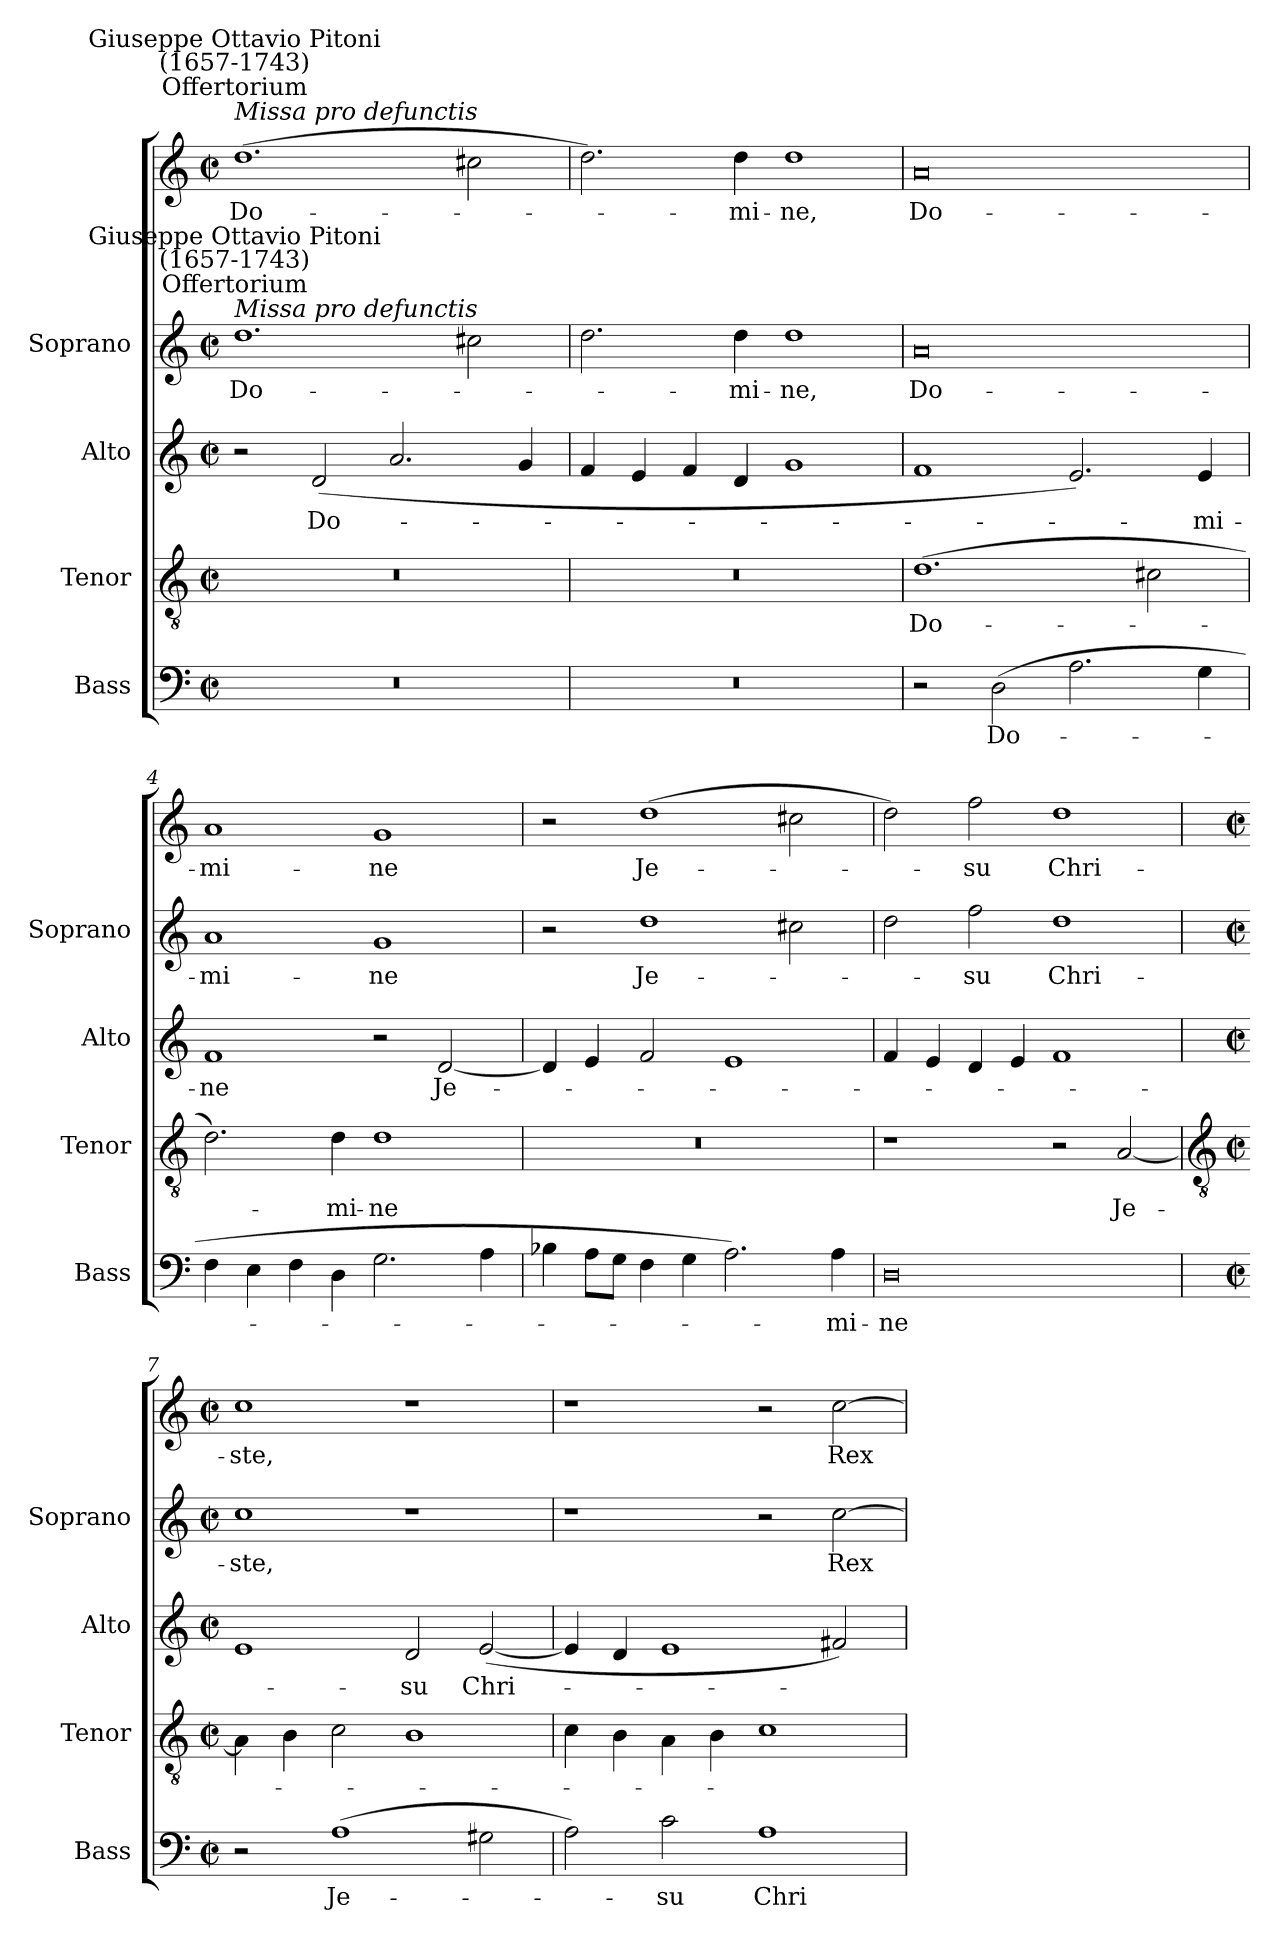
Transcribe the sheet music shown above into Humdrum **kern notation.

**kern	**text	**kern	**text	**kern	**text	**kern	**text	**kern	**text
*part4	*part4	*part3	*part3	*part2	*part2	*part1	*part1	*part1	*part1
*staff5	*staff5	*staff4	*staff4	*staff3	*staff3	*staff2	*staff2	*staff1	*staff1
*I"Bass	*	*I"Tenor	*	*I"Alto	*	*I"Soprano	*	*	*
*I'Bass	*	*I'Tenor	*	*I'Alto	*	*I'Soprano	*	*	*
*clefF4	*	*clefGv2	*	*clefG2	*	*	*	*clefG2	*
*k[]	*	*k[]	*	*k[]	*	*k[]	*	*k[]	*
*C:	*	*C:	*	*C:	*	*C:	*	*C:	*
*M4/2	*	*M4/2	*	*M4/2	*	*M4/2	*	*M4/2	*
*met(c|)	*	*met(c|)	*	*met(c|)	*	*met(c|)	*	*met(c|)	*
=1	=1	=1	=1	=1	=1	=1	=1	=1	=1
!	!	!	!	!	!	!	!	!LO:TX:a:i:t=Missa pro defunctis	!
!	!	!	!	!	!	!	!	!LO:TX:a:cj:t=Offertorium	!
!	!	!	!	!	!	!	!	!LO:TX:a:cj:t=Giuseppe Ottavio Pitoni\n(1657-1743)	!
!	!	!	!	!	!	!LO:TX:a:i:t=Missa pro defunctis	!	!	!
!	!	!	!	!	!	!LO:TX:a:cj:t=Offertorium	!	!	!
!	!	!	!	!	!	!LO:TX:a:cj:t=Giuseppe Ottavio Pitoni\n(1657-1743)	!	!	!
!	!	!	!	!	!	!	!LO:LY:b	!	!LO:LY:b
0r	.	0r	.	2r	.	1.dd	Do-	(>1.dd	Do-
!	!	!	!	!	!LO:LY:b	!	!	!	!
.	.	.	.	(<2d	Do-	.	.	.	.
.	.	.	.	2.a	.	.	.	.	.
.	.	.	.	.	.	2cc#X	.	2cc#X	.
.	.	.	.	4g	.	.	.	.	.
=2	=2	=2	=2	=2	=2	=2	=2	=2	=2
0r	.	0r	.	4f	.	2.dd	.	2.dd)	.
.	.	.	.	4e	.	.	.	.	.
.	.	.	.	4f	.	.	.	.	.
!	!	!	!	!	!	!	!LO:LY:b	!	!LO:LY:b
.	.	.	.	4d	.	4dd	mi-	4dd	mi-
!	!	!	!	!	!	!	!LO:LY:b	!	!LO:LY:b
.	.	.	.	1g	.	1dd	-ne,	1dd	-ne,
=3	=3	=3	=3	=3	=3	=3	=3	=3	=3
!	!	!	!LO:LY:b	!	!	!	!LO:LY:b	!	!LO:LY:b
2r	.	(>1.d	Do-	1f	.	0a	Do-	0a	Do-
!	!LO:LY:b	!	!	!	!	!	!	!	!
(>2D	Do-	.	.	.	.	.	.	.	.
2.A	.	.	.	2.e)	.	.	.	.	.
.	.	2c#X	.	.	.	.	.	.	.
!	!	!	!	!	!LO:LY:b	!	!	!	!
4G	.	.	.	4e	mi-	.	.	.	.
=4	=4	=4	=4	=4	=4	=4	=4	=4	=4
!	!	!	!	!	!LO:LY:b	!	!LO:LY:b	!	!LO:LY:b
4F	.	2.d)	.	1f	-ne	1a	-mi-	1a	-mi-
4E	.	.	.	.	.	.	.	.	.
4F	.	.	.	.	.	.	.	.	.
!	!	!	!LO:LY:b	!	!	!	!	!	!
4D	.	4d	mi-	.	.	.	.	.	.
!	!	!	!LO:LY:b	!	!	!	!LO:LY:b	!	!LO:LY:b
2.G	.	1d	-ne	2r	.	1g	-ne	1g	-ne
!	!	!	!	!	!LO:LY:b	!	!	!	!
.	.	.	.	[2d	Je-	.	.	.	.
4A	.	.	.	.	.	.	.	.	.
=5	=5	=5	=5	=5	=5	=5	=5	=5	=5
4B-X	.	0r	.	4d]	.	2r	.	2r	.
8AL	.	.	.	4e	.	.	.	.	.
8GJ	.	.	.	.	.	.	.	.	.
!	!	!	!	!	!	!	!LO:LY:b	!	!LO:LY:b
4F	.	.	.	2f	.	1dd	Je-	(>1dd	Je-
4G	.	.	.	.	.	.	.	.	.
2.A)	.	.	.	1e	.	.	.	.	.
.	.	.	.	.	.	2cc#X	.	2cc#X	.
!	!LO:LY:b	!	!	!	!	!	!	!	!
4A	mi-	.	.	.	.	.	.	.	.
=6	=6	=6	=6	=6	=6	=6	=6	=6	=6
!	!LO:LY:b	!	!	!	!	!	!	!	!
0D	-ne	1r	.	4f	.	2dd	.	2dd)	.
.	.	.	.	4e	.	.	.	.	.
!	!	!	!	!	!	!	!LO:LY:b	!	!LO:LY:b
.	.	.	.	4d	.	2ff	su	2ff	su
.	.	.	.	4e	.	.	.	.	.
!	!	!	!	!	!	!	!LO:LY:b	!	!LO:LY:b
.	.	2r	.	1f	.	1dd	Chri-	1dd	Chri-
!	!	!	!LO:LY:b	!	!	!	!	!	!
.	.	[2A	Je-	.	.	.	.	.	.
!!LO:LB:g=z
=7	=7	=7	=7	=7	=7	=7	=7	=7	=7
*	*	*clefGv2	*	*	*	*	*	*	*
*M4/2	*	*M4/2	*	*M4/2	*	*M4/2	*	*M4/2	*
*met(c|)	*	*met(c|)	*	*met(c|)	*	*met(c|)	*	*met(c|)	*
!	!	!	!	!	!	!	!LO:LY:b	!	!LO:LY:b
2r	.	4A\]	.	1e	.	1cc	-ste,	1cc	-ste,
.	.	4B	.	.	.	.	.	.	.
!	!LO:LY:b	!	!	!	!	!	!	!	!
(>1A	Je-	2c	.	.	.	.	.	.	.
!	!	!	!	!	!LO:LY:b	!	!	!	!
.	.	1B	.	2d	su	1r	.	1r	.
!	!	!	!	!	!LO:LY:b	!	!	!	!
2G#X	.	.	.	(<[2e	Chri-	.	.	.	.
=8	=8	=8	=8	=8	=8	=8	=8	=8	=8
2A)	.	4c	.	4e]	.	1r	.	1r	.
.	.	4B	.	4d	.	.	.	.	.
!	!LO:LY:b	!	!	!	!	!	!	!	!
2c	su	4A\	.	1e	.	.	.	.	.
.	.	4B	.	.	.	.	.	.	.
!	!LO:LY:b	!	!	!	!	!	!	!	!
1A	Chri-	1c	.	.	.	2r	.	2r	.
!	!	!	!	!	!	!	!LO:LY:b	!	!LO:LY:b
.	.	.	.	2f#X)	.	[2cc	Rex	[2cc	Rex
=	=	=	=	=	=	=	=	=	=
*-	*-	*-	*-	*-	*-	*-	*-	*-	*-
